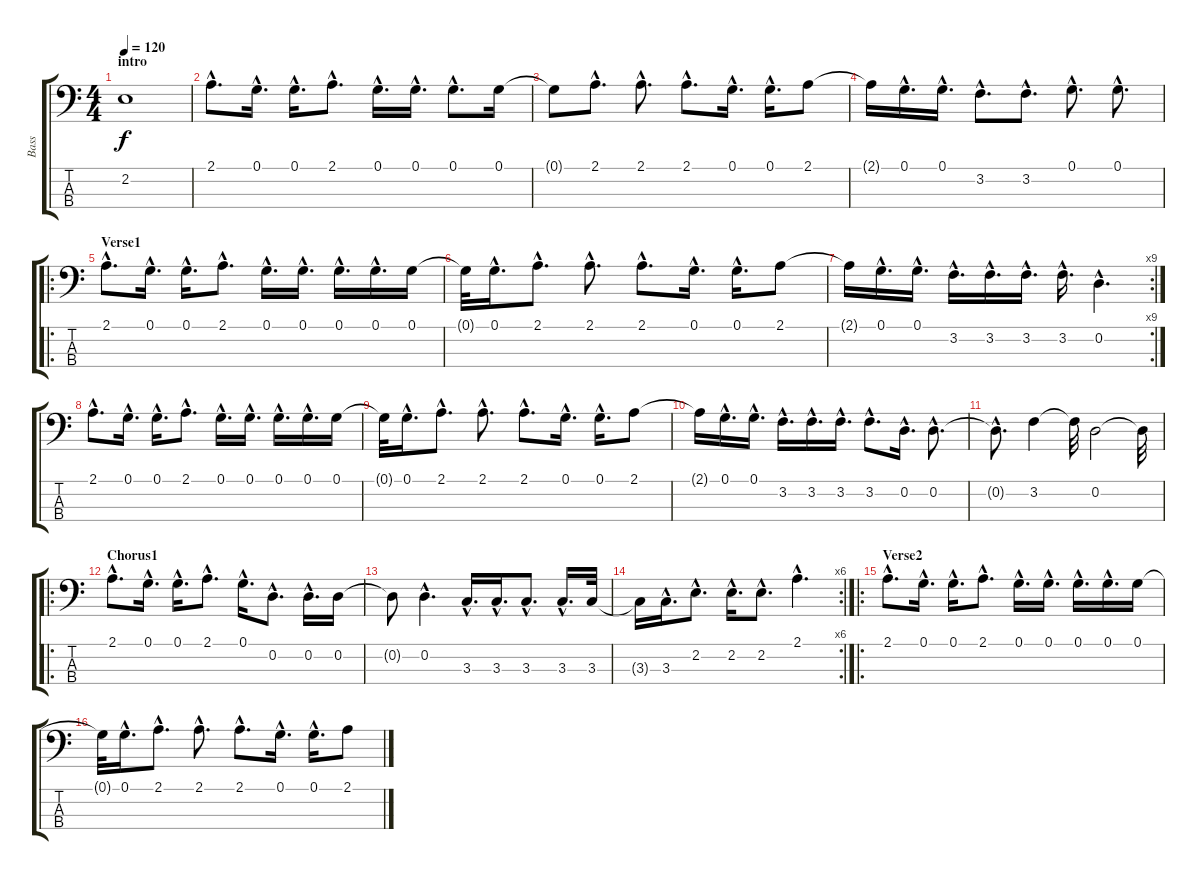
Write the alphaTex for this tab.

\track ("Bass" "Bass") {instrument electricbasspick}
\staff {score tabs}
\tuning (G2 D2 A1 E1) {hide}
\ts (4 4)
\section ("" "intro")
\tempo 120
\clef f4
\ks c
2.2.1{dy f instrument electricbasspick} |
2.1{hac}.8{d} 0.1{hac}.16{d} 0.1{hac}.16{d} 2.1{hac}.8{d} 0.1{hac}.16{d} 0.1{hac}.16{d} 0.1{hac}.8{d} 0.1.16 |
0.1{t}.8 2.1{hac}.8{d} 2.1{hac}.8{d} 2.1{hac}.8{d} 0.1{hac}.16{d} 0.1{hac}.16{d} 2.1.8 |
2.1{t}.16 0.1{hac}.16{d} 0.1{hac}.16{d} 3.2{hac}.8{d} 3.2{hac}.8{d} 0.1{hac}.8{d} 0.1{hac}.8{d} |
\ro
\section ("" "Verse1")
2.1{hac}.8{d} 0.1{hac}.16{d} 0.1{hac}.16{d} 2.1{hac}.8{d} 0.1{hac}.16{d} 0.1{hac}.16{d} 0.1{hac}.16{d} 0.1{hac}.16{d} 0.1.16 |
0.1{t}.32 0.1{hac}.16{d} 2.1{hac}.8{d} 2.1{hac}.8{d} 2.1{hac}.8{d} 0.1{hac}.16{d} 0.1{hac}.16{d} 2.1.8 |
\rc 9
2.1{t}.16 0.1{hac}.16{d} 0.1{hac}.16{d} 3.2{hac}.16{d} 3.2{hac}.16{d} 3.2{hac}.16{d} 3.2{hac}.16{d} 0.2{hac}.4{d} |
2.1{hac}.8{d} 0.1{hac}.16{d} 0.1{hac}.16{d} 2.1{hac}.8{d} 0.1{hac}.16{d} 0.1{hac}.16{d} 0.1{hac}.16{d} 0.1{hac}.16{d} 0.1.16 |
0.1{t}.32 0.1{hac}.16{d} 2.1{hac}.8{d} 2.1{hac}.8{d} 2.1{hac}.8{d} 0.1{hac}.16{d} 0.1{hac}.16{d} 2.1.8 |
2.1{t}.16 0.1{hac}.16{d} 0.1{hac}.16{d} 3.2{hac}.16{d} 3.2{hac}.16{d} 3.2{hac}.16{d} 3.2{hac}.8{d} 0.2{hac}.16{d} 0.2{hac}.8{d} |
0.2{hac t}.8{d} 3.2.4 3.2{t}.32 0.2.2 0.2{t}.32 |
\ro
\section ("" "Chorus1")
2.1{hac}.8{d} 0.1{hac}.16{d} 0.1{hac}.16{d} 2.1{hac}.8{d} 0.1{hac}.16{d} 0.2{hac}.8{d} 0.2{hac}.16{d} 0.2.16 |
0.2{t}.8 0.2{hac}.4{d} 3.3{hac}.16{d} 3.3{hac}.16{d} 3.3{hac}.8{d} 3.3{hac}.16{d} 3.3.32 |
\rc 6
3.3{t}.16 3.3{hac}.16{d} 2.2{hac}.8{d} 2.2{hac}.16{d} 2.2{hac}.8{d} 2.1{hac}.4{d} |
\ro
\section ("" "Verse2")
2.1{hac}.8{d} 0.1{hac}.16{d} 0.1{hac}.16{d} 2.1{hac}.8{d} 0.1{hac}.16{d} 0.1{hac}.16{d} 0.1{hac}.16{d} 0.1{hac}.16{d} 0.1.16 |
0.1{t}.32 0.1{hac}.16{d} 2.1{hac}.8{d} 2.1{hac}.8{d} 2.1{hac}.8{d} 0.1{hac}.16{d} 0.1{hac}.16{d} 2.1.8
